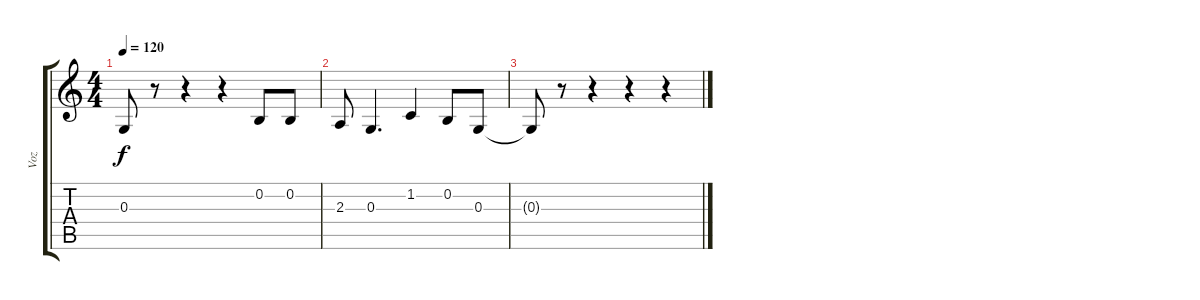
\track ("Voz" "Voz") {instrument lead6voice}
\staff {score tabs}
\tuning (E4 B3 G3 D3 A2 E2) {hide}
\ts (4 4)
\tempo 120
\clef g2
\ks c
0.3{t}.8{dy f} r.8 r.4{volume 0} r.4 0.2.8 0.2.8 |
2.3.8 0.3.4{d} 1.2.4 0.2.8 0.3.8 |
0.3{t}.8 r.8 r.4 r.4 r.4
